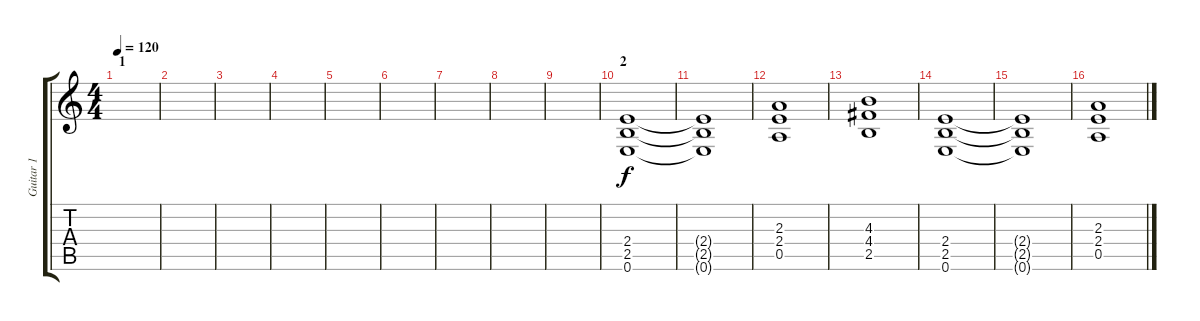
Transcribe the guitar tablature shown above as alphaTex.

\track ("Guitar 1" "Guitar 1") {instrument distortionguitar}
\staff {score tabs}
\tuning (E4 B3 G3 D3 A2 E2) {hide}
\ts (4 4)
\section ("" "1")
\tempo 120
\clef g2
\ks c
|
|
|
|
|
|
|
|
|
\section ("" "2")
(2.4 2.5 0.6).1 |
(2.4{t} 2.5{t} 0.6{t}).1 |
(2.3 2.4 0.5).1 |
(4.3 4.4 2.5).1 |
(2.4 2.5 0.6).1 |
(2.4{t} 2.5{t} 0.6{t}).1 |
(2.3 2.4 0.5).1
